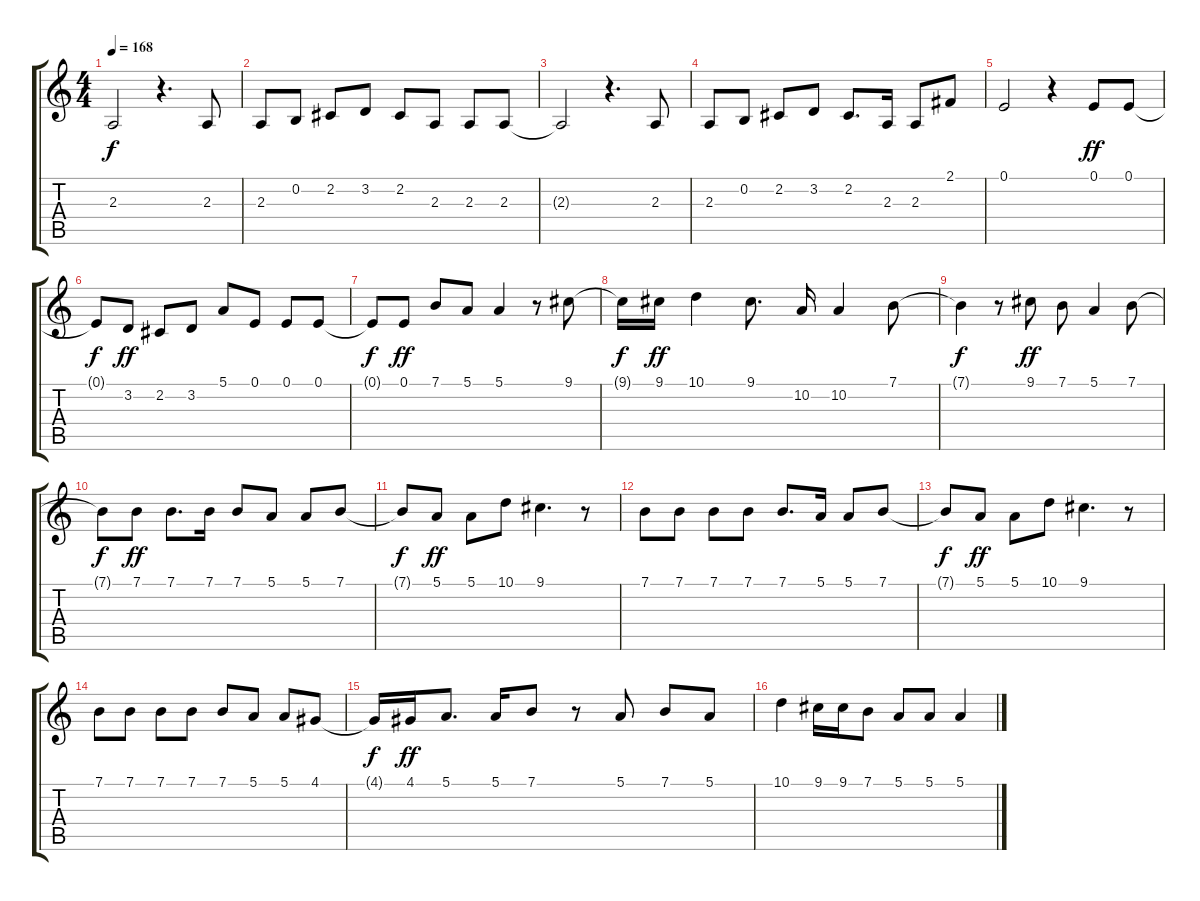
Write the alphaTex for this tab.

\track "" {instrument clarinet}
\staff {score tabs}
\tuning (E4 B3 G3 D3 A2 E2) {hide}
\ts (4 4)
\tempo 168
\clef g2
\ks c
2.3{t}.2{dy f} r.4{d} 2.3.8 |
2.3.8 0.2.8 2.2.8 3.2.8 2.2.8 2.3.8 2.3.8 2.3.8 |
2.3{t}.2 r.4{d} 2.3.8 |
2.3.8 0.2.8 2.2.8 3.2.8 2.2.8{d} 2.3.16 2.3.8 2.1.8 |
0.1.2 r.4 0.1.8{dy ff} 0.1.8 |
0.1{t}.8{dy f} 3.2.8{dy ff} 2.2.8 3.2.8 5.1.8 0.1.8 0.1.8 0.1.8 |
0.1{t}.8{dy f} 0.1.8{dy ff} 7.1.8 5.1.8 5.1.4 r.8 9.1.8 |
9.1{t}.16{dy f} 9.1.16{dy ff} 10.1.4 9.1.8{d} 10.2.16 10.2.4 7.1.8 |
7.1{t}.4{dy f} r.8 9.1.8{dy ff} 7.1.8 5.1.4 7.1.8 |
7.1{t}.8{dy f} 7.1.8{dy ff} 7.1.8{d} 7.1.16 7.1.8 5.1.8 5.1.8 7.1.8 |
7.1{t}.8{dy f} 5.1.8{dy ff} 5.1.8 10.1.8 9.1.4{d} r.8 |
7.1.8 7.1.8 7.1.8 7.1.8 7.1.8{d} 5.1.16 5.1.8 7.1.8 |
7.1{t}.8{dy f} 5.1.8{dy ff} 5.1.8 10.1.8 9.1.4{d} r.8 |
7.1.8 7.1.8 7.1.8 7.1.8 7.1.8 5.1.8 5.1.8 4.1.8 |
4.1{t}.16{dy f} 4.1.16{dy ff} 5.1.8{d} 5.1.16 7.1.8 r.8 5.1.8 7.1.8 5.1.8 |
10.1.4 9.1.16 9.1.16 7.1.8 5.1.8 5.1.8 5.1.4
